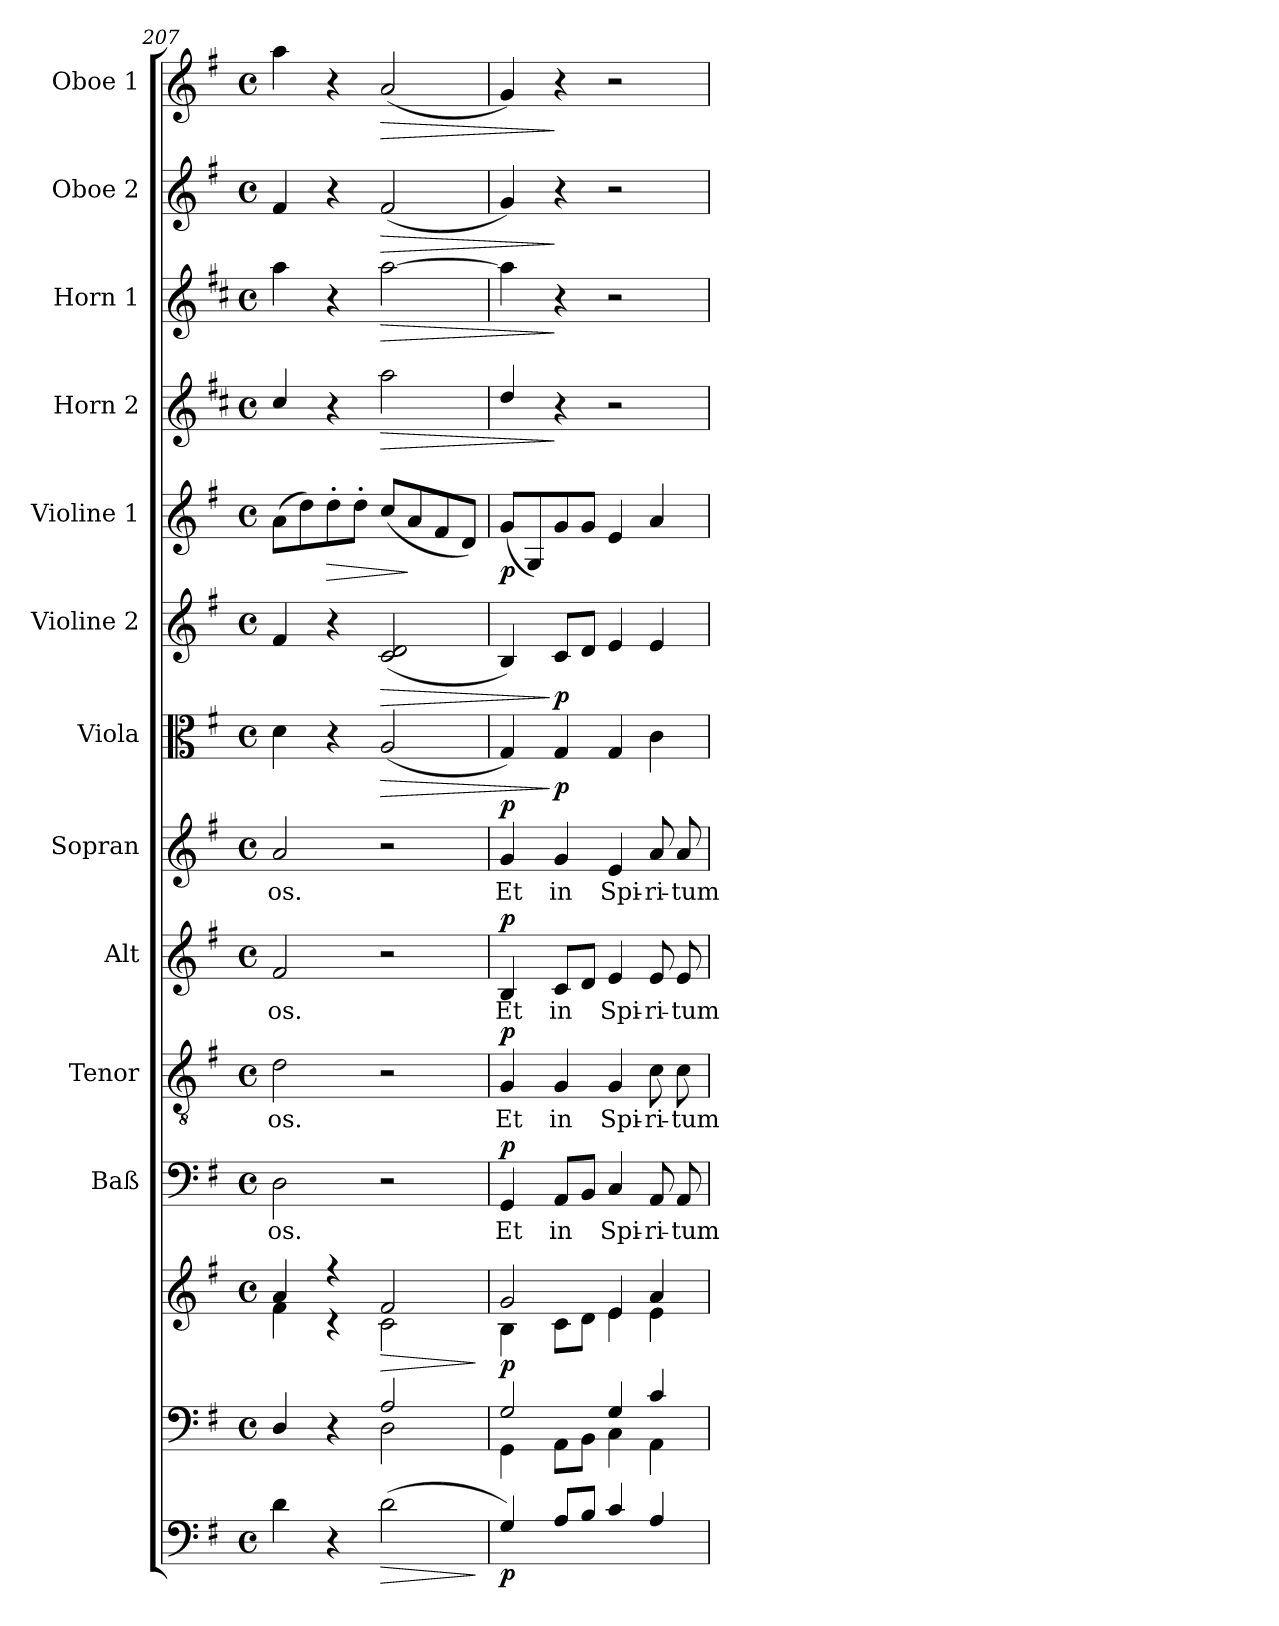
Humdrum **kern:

**kern	**dynam	**kern	**kern	**dynam	**kern	**text	**dynam	**kern	**text	**dynam	**kern	**text	**dynam	**kern	**text	**dynam	**kern	**dynam	**kern	**dynam	**kern	**dynam	**kern	**dynam	**kern	**dynam	**kern	**dynam	**kern	**dynam
*part13	*part13	*part12	*part12	*part12	*part11	*part11	*part11	*part10	*part10	*part10	*part9	*part9	*part9	*part8	*part8	*part8	*part7	*part7	*part6	*part6	*part5	*part5	*part4	*part4	*part3	*part3	*part2	*part2	*part1	*part1
*staff14	*staff14	*staff13	*staff12	*staff12/13	*staff11	*staff11	*staff11	*staff10	*staff10	*staff10	*staff9	*staff9	*staff9	*staff8	*staff8	*staff8	*staff7	*staff7	*staff6	*staff6	*staff5	*staff5	*staff4	*staff4	*staff3	*staff3	*staff2	*staff2	*staff1	*staff1
*	*	*	*	*	*I"Baß	*	*	*I"Tenor	*	*	*I"Alt	*	*	*I"Sopran	*	*	*I"Viola	*	*I"Violine 2	*	*I"Violine 1	*	*I"Horn 2	*	*I"Horn 1	*	*I"Oboe 2	*	*I"Oboe 1	*
*	*	*	*	*	*I'Baß	*	*	*I'Ten	*	*	*I'Alt	*	*	*I'Sop	*	*	*I'Vla.	*	*I'Vln. 2	*	*I'Vln. 1	*	*I'Hrn. 2	*	*I'Hrn. 1	*	*I'Ob. 2	*	*I'Ob. 1	*
*clefF4	*	*clefF4	*clefG2	*	*clefF4	*	*	*clefGv2	*	*	*clefG2	*	*	*clefG2	*	*	*clefC3	*	*clefG2	*	*clefG2	*	*clefG2	*	*clefG2	*	*clefG2	*	*clefG2	*
*ITrd7c12	*	*	*	*	*	*	*	*	*	*	*	*	*	*	*	*	*	*	*	*	*	*	*ITrd4c7	*	*ITrd4c7	*	*	*	*	*
*k[f#]	*	*k[f#]	*k[f#]	*	*k[f#]	*	*	*k[f#]	*	*	*k[f#]	*	*	*k[f#]	*	*	*k[f#]	*	*k[f#]	*	*k[f#]	*	*k[f#]	*	*k[f#]	*	*k[f#]	*	*k[f#]	*
*G:	*	*G:	*G:	*	*G:	*	*	*G:	*	*	*G:	*	*	*G:	*	*	*G:	*	*G:	*	*G:	*	*G:	*	*G:	*	*G:	*	*G:	*
*M4/4	*	*M4/4	*M4/4	*	*M4/4	*	*	*M4/4	*	*	*M4/4	*	*	*M4/4	*	*	*M4/4	*	*M4/4	*	*M4/4	*	*M4/4	*	*M4/4	*	*M4/4	*	*M4/4	*
*met(c)	*	*met(c)	*met(c)	*	*met(c)	*	*	*met(c)	*	*	*met(c)	*	*	*met(c)	*	*	*met(c)	*	*met(c)	*	*met(c)	*	*met(c)	*	*met(c)	*	*met(c)	*	*met(c)	*
=207	=207	=207	=207	=207	=207	=207	=207	=207	=207	=207	=207	=207	=207	=207	=207	=207	=207	=207	=207	=207	=207	=207	=207	=207	=207	=207	=207	=207	=207	=207
*	*	*^	*^	*	*	*	*	*	*	*	*	*	*	*	*	*	*	*	*	*	*	*	*	*	*	*	*	*	*	*
!	!	!	!	!	!	!	!	!LO:LY:b	!	!	!LO:LY:b	!	!	!LO:LY:b	!	!	!LO:LY:b	!	!	!	!	!	!	!	!	!	!	!	!	!	!	!
4D\	.	4D/	2ryy	4a/	4f#\	.	2D\	-os.	.	2d\	-os.	.	2f#/	-os.	.	2a/	-os.	.	4d\	.	4f#/	.	(>8a\L	.	4f#/	.	4dd\	.	4f#/	.	4aa\	.
.	.	.	.	.	.	.	.	.	.	.	.	.	.	.	.	.	.	.	.	.	.	.	8dd\)	.	.	.	.	.	.	.	.	.
!	!	!	!	!	!	!	!	!	!	!	!	!	!	!	!	!	!	!	!	!	!	!	!	!LO:HP:b	!	!	!	!	!	!	!	!
4r	.	4r	.	4r	4r	.	.	.	.	.	.	.	.	.	.	.	.	.	4r	.	4r	.	8dd'>\	>	4r	.	4r	.	4r	.	4r	.
.	.	.	.	.	.	.	.	.	.	.	.	.	.	.	.	.	.	.	.	.	.	.	8dd'>\J	.	.	.	.	.	.	.	.	.
!	!LO:HP:b	!	!	!	!	!LO:HP:b	!	!	!	!	!	!	!	!	!	!	!	!	!	!LO:HP:b	!	!LO:HP:b	!	!	!	!LO:HP:b	!	!LO:HP:b	!	!LO:HP:b	!	!LO:HP:b
(>2D\	>	2A/	2D\	2f#/	2c\	>	2r	.	.	2r	.	.	2r	.	.	2r	.	.	(<2A/	>	(2c/ 2d/	>	(<8cc/L	.	2dd\	>	[2dd\	>	(<2f#/	>	(<2a/	>
.	.	.	.	.	.	.	.	.	.	.	.	.	.	.	.	.	.	.	.	.	.	.	8a/	]	.	.	.	.	.	.	.	.
.	.	.	.	.	.	.	.	.	.	.	.	.	.	.	.	.	.	.	.	.	.	.	8f#/	.	.	.	.	.	.	.	.	.
.	.	.	.	.	.	.	.	.	.	.	.	.	.	.	.	.	.	.	.	.	.	.	8d/J)	.	.	.	.	.	.	.	.	.
*	*	*v	*v	*	*	*	*	*	*	*	*	*	*	*	*	*	*	*	*	*	*	*	*	*	*	*	*	*	*	*	*	*
*	*	*	*v	*v	*	*	*	*	*	*	*	*	*	*	*	*	*	*	*	*	*	*	*	*	*	*	*	*	*	*	*
.	]	.	.	]	.	.	.	.	.	.	.	.	.	.	.	.	.	.	.	.	.	.	.	.	.	.	.	.	.	.
=208	=208	=208	=208	=208	=208	=208	=208	=208	=208	=208	=208	=208	=208	=208	=208	=208	=208	=208	=208	=208	=208	=208	=208	=208	=208	=208	=208	=208	=208	=208
*	*	*^	*^	*	*	*	*	*	*	*	*	*	*	*	*	*	*	*	*	*	*	*	*	*	*	*	*	*	*	*
!	!LO:DY:b	!	!	!	!	!LO:DY:b	!	!LO:LY:b	!LO:DY:a	!	!LO:LY:b	!LO:DY:a	!	!LO:LY:b	!LO:DY:a	!	!LO:LY:b	!LO:DY:a	!	!	!	!	!	!LO:DY:b	!	!	!	!	!	!	!	!
4GG/)	p	2G/	4GG\	2g/	4B\	p	4GG/	Et	p	4G/	Et	p	4B/	Et	p	4g/	Et	p	4G/)	.	4B/)	.	(<8g/L	p	4g/	.	4dd\]	.	4g/)	.	4g/)	.
.	.	.	.	.	.	.	.	.	.	.	.	.	.	.	.	.	.	.	.	.	.	.	8G/)	.	.	.	.	.	.	.	.	.
!	!	!	!	!	!	!	!	!LO:LY:b	!	!	!LO:LY:b	!	!	!LO:LY:b	!	!	!LO:LY:b	!	!	!LO:DY:n=1:b	!	!LO:DY:n=1:b	!	!	!	!	!	!	!	!	!	!
8AA/L	.	.	8AA\L	.	8c\L	.	8AA/L	in	.	4G/	in	.	8c/L	in	.	4g/	in	.	4G/	] p	8c/L	] p	8g/	.	4r	]	4r	]	4r	]	4r	]
8BB/J	.	.	8BB\J	.	8d\J	.	8BB/J	.	.	.	.	.	8d/J	.	.	.	.	.	.	.	8d/J	.	8g/J	.	.	.	.	.	.	.	.	.
!	!	!	!	!	!	!	!	!LO:LY:b	!	!	!LO:LY:b	!	!	!LO:LY:b	!	!	!LO:LY:b	!	!	!	!	!	!	!	!	!	!	!	!	!	!	!
4C/	.	4G/	4C\	4e/	4e\	.	4C/	Spi-	.	4G/	Spi-	.	4e/	Spi-	.	4e/	Spi-	.	4G/	.	4e/	.	4e/	.	2r	.	2r	.	2r	.	2r	.
!	!	!	!	!	!	!	!	!LO:LY:b	!	!	!LO:LY:b	!	!	!LO:LY:b	!	!	!LO:LY:b	!	!	!	!	!	!	!	!	!	!	!	!	!	!	!
4AA/	.	4c/	4AA\	4a/	4e\	.	8AA/	-ri-	.	8c\	-ri-	.	8e/	-ri-	.	8a/	-ri-	.	4c\	.	4e/	.	4a/	.	.	.	.	.	.	.	.	.
!	!	!	!	!	!	!	!	!LO:LY:b	!	!	!LO:LY:b	!	!	!LO:LY:b	!	!	!LO:LY:b	!	!	!	!	!	!	!	!	!	!	!	!	!	!	!
.	.	.	.	.	.	.	8AA/	-tum	.	8c\	-tum	.	8e/	-tum	.	8a/	-tum	.	.	.	.	.	.	.	.	.	.	.	.	.	.	.
*	*	*v	*v	*	*	*	*	*	*	*	*	*	*	*	*	*	*	*	*	*	*	*	*	*	*	*	*	*	*	*	*	*
*	*	*	*v	*v	*	*	*	*	*	*	*	*	*	*	*	*	*	*	*	*	*	*	*	*	*	*	*	*	*	*	*
=	=	=	=	=	=	=	=	=	=	=	=	=	=	=	=	=	=	=	=	=	=	=	=	=	=	=	=	=	=	=
*-	*-	*-	*-	*-	*-	*-	*-	*-	*-	*-	*-	*-	*-	*-	*-	*-	*-	*-	*-	*-	*-	*-	*-	*-	*-	*-	*-	*-	*-	*-
